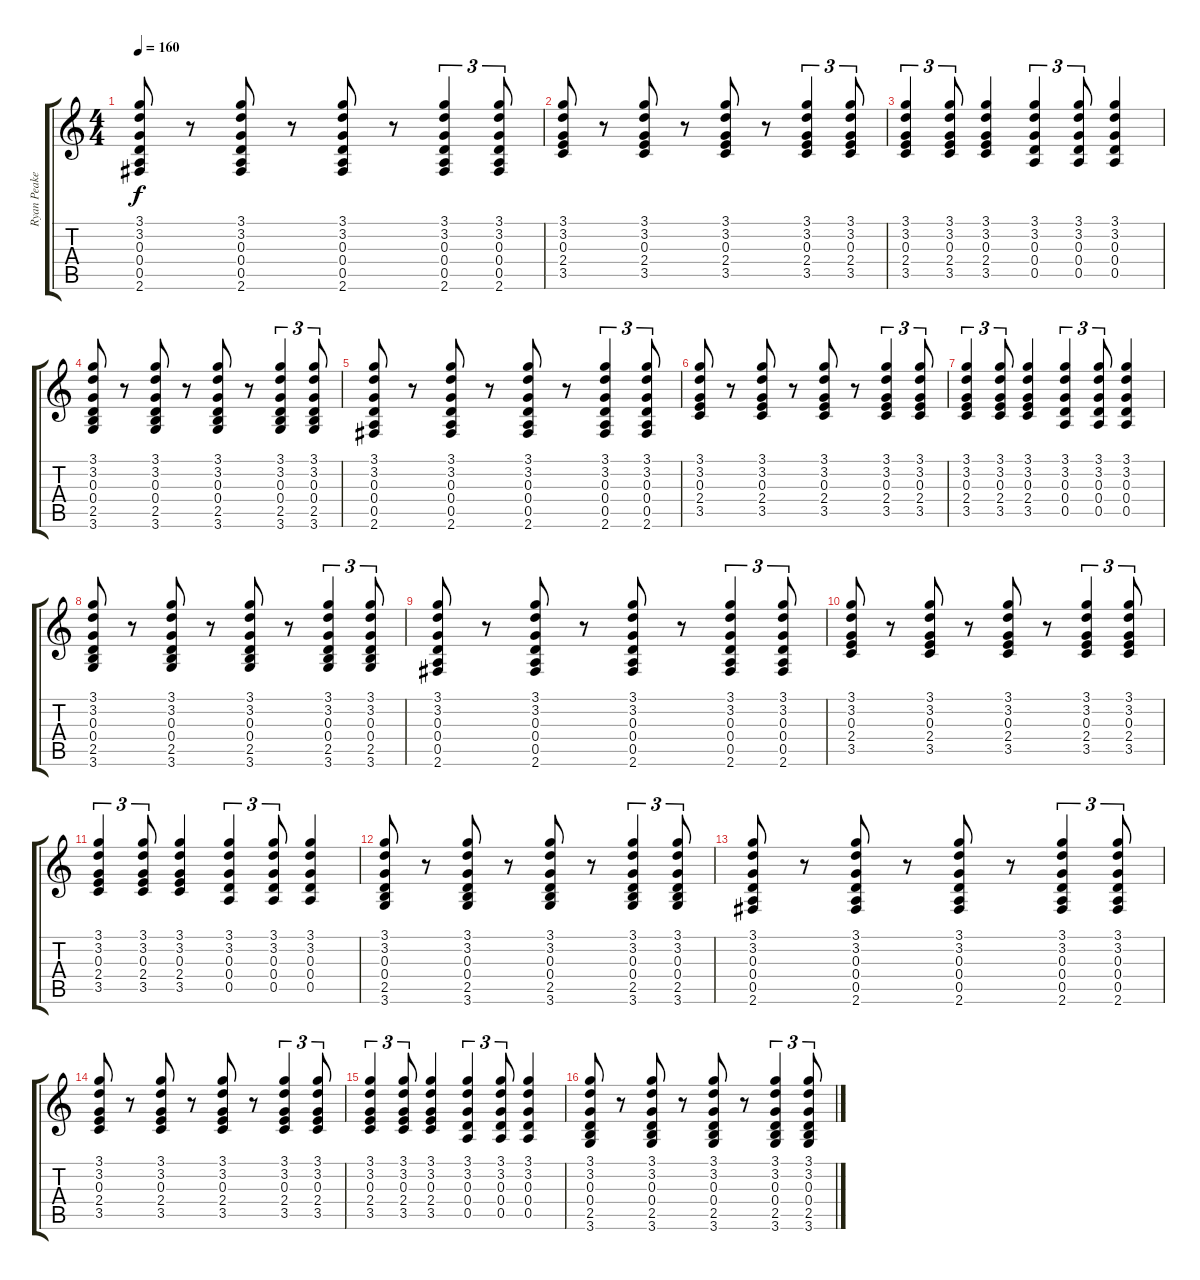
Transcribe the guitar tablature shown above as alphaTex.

\track ("Ryan Peake" "Ryan Peake") {instrument acousticguitarsteel}
\staff {score tabs}
\tuning (E4 B3 G3 D3 A2 E2) {hide}
\ts (4 4)
\tempo 160
\clef g2
\ks c
(3.1 3.2 0.3 0.4 0.5 2.6).8{dy f} r.8 (3.1 3.2 0.3 0.4 0.5 2.6).8 r.8 (3.1 3.2 0.3 0.4 0.5 2.6).8 r.8 (3.1 3.2 0.3 0.4 0.5 2.6).4{tu (3 2)} (3.1 3.2 0.3 0.4 0.5 2.6).8{tu (3 2)} |
(3.1 3.2 0.3 2.4 3.5).8 r.8 (3.1 3.2 0.3 2.4 3.5).8 r.8 (3.1 3.2 0.3 2.4 3.5).8 r.8 (3.1 3.2 0.3 2.4 3.5).4{tu (3 2)} (3.1 3.2 0.3 2.4 3.5).8{tu (3 2)} |
(3.1 3.2 0.3 2.4 3.5).4{tu (3 2)} (3.1 3.2 0.3 2.4 3.5).8{tu (3 2)} (3.1 3.2 0.3 2.4 3.5).4 (3.1 3.2 0.3 0.4 0.5).4{tu (3 2)} (3.1 3.2 0.3 0.4 0.5).8{tu (3 2)} (3.1 3.2 0.3 0.4 0.5).4 |
(3.1 3.2 0.3 0.4 2.5 3.6).8 r.8 (3.1 3.2 0.3 0.4 2.5 3.6).8 r.8 (3.1 3.2 0.3 0.4 2.5 3.6).8 r.8 (3.1 3.2 0.3 0.4 2.5 3.6).4{tu (3 2)} (3.1 3.2 0.3 0.4 2.5 3.6).8{tu (3 2)} |
(3.1 3.2 0.3 0.4 0.5 2.6).8 r.8 (3.1 3.2 0.3 0.4 0.5 2.6).8 r.8 (3.1 3.2 0.3 0.4 0.5 2.6).8 r.8 (3.1 3.2 0.3 0.4 0.5 2.6).4{tu (3 2)} (3.1 3.2 0.3 0.4 0.5 2.6).8{tu (3 2)} |
(3.1 3.2 0.3 2.4 3.5).8 r.8 (3.1 3.2 0.3 2.4 3.5).8 r.8 (3.1 3.2 0.3 2.4 3.5).8 r.8 (3.1 3.2 0.3 2.4 3.5).4{tu (3 2)} (3.1 3.2 0.3 2.4 3.5).8{tu (3 2)} |
(3.1 3.2 0.3 2.4 3.5).4{tu (3 2)} (3.1 3.2 0.3 2.4 3.5).8{tu (3 2)} (3.1 3.2 0.3 2.4 3.5).4 (3.1 3.2 0.3 0.4 0.5).4{tu (3 2)} (3.1 3.2 0.3 0.4 0.5).8{tu (3 2)} (3.1 3.2 0.3 0.4 0.5).4 |
(3.1 3.2 0.3 0.4 2.5 3.6).8 r.8 (3.1 3.2 0.3 0.4 2.5 3.6).8 r.8 (3.1 3.2 0.3 0.4 2.5 3.6).8 r.8 (3.1 3.2 0.3 0.4 2.5 3.6).4{tu (3 2)} (3.1 3.2 0.3 0.4 2.5 3.6).8{tu (3 2)} |
(3.1 3.2 0.3 0.4 0.5 2.6).8 r.8 (3.1 3.2 0.3 0.4 0.5 2.6).8 r.8 (3.1 3.2 0.3 0.4 0.5 2.6).8 r.8 (3.1 3.2 0.3 0.4 0.5 2.6).4{tu (3 2)} (3.1 3.2 0.3 0.4 0.5 2.6).8{tu (3 2)} |
(3.1 3.2 0.3 2.4 3.5).8 r.8 (3.1 3.2 0.3 2.4 3.5).8 r.8 (3.1 3.2 0.3 2.4 3.5).8 r.8 (3.1 3.2 0.3 2.4 3.5).4{tu (3 2)} (3.1 3.2 0.3 2.4 3.5).8{tu (3 2)} |
(3.1 3.2 0.3 2.4 3.5).4{tu (3 2)} (3.1 3.2 0.3 2.4 3.5).8{tu (3 2)} (3.1 3.2 0.3 2.4 3.5).4 (3.1 3.2 0.3 0.4 0.5).4{tu (3 2)} (3.1 3.2 0.3 0.4 0.5).8{tu (3 2)} (3.1 3.2 0.3 0.4 0.5).4 |
(3.1 3.2 0.3 0.4 2.5 3.6).8{volume 1} r.8 (3.1 3.2 0.3 0.4 2.5 3.6).8 r.8 (3.1 3.2 0.3 0.4 2.5 3.6).8 r.8 (3.1 3.2 0.3 0.4 2.5 3.6).4{tu (3 2)} (3.1 3.2 0.3 0.4 2.5 3.6).8{tu (3 2)} |
(3.1 3.2 0.3 0.4 0.5 2.6).8 r.8 (3.1 3.2 0.3 0.4 0.5 2.6).8 r.8 (3.1 3.2 0.3 0.4 0.5 2.6).8 r.8 (3.1 3.2 0.3 0.4 0.5 2.6).4{tu (3 2)} (3.1 3.2 0.3 0.4 0.5 2.6).8{tu (3 2)} |
(3.1 3.2 0.3 2.4 3.5).8 r.8 (3.1 3.2 0.3 2.4 3.5).8 r.8 (3.1 3.2 0.3 2.4 3.5).8 r.8 (3.1 3.2 0.3 2.4 3.5).4{tu (3 2)} (3.1 3.2 0.3 2.4 3.5).8{tu (3 2)} |
(3.1 3.2 0.3 2.4 3.5).4{tu (3 2)} (3.1 3.2 0.3 2.4 3.5).8{tu (3 2)} (3.1 3.2 0.3 2.4 3.5).4 (3.1 3.2 0.3 0.4 0.5).4{tu (3 2)} (3.1 3.2 0.3 0.4 0.5).8{tu (3 2)} (3.1 3.2 0.3 0.4 0.5).4 |
(3.1 3.2 0.3 0.4 2.5 3.6).8 r.8 (3.1 3.2 0.3 0.4 2.5 3.6).8 r.8 (3.1 3.2 0.3 0.4 2.5 3.6).8 r.8 (3.1 3.2 0.3 0.4 2.5 3.6).4{tu (3 2)} (3.1 3.2 0.3 0.4 2.5 3.6).8{tu (3 2)}
